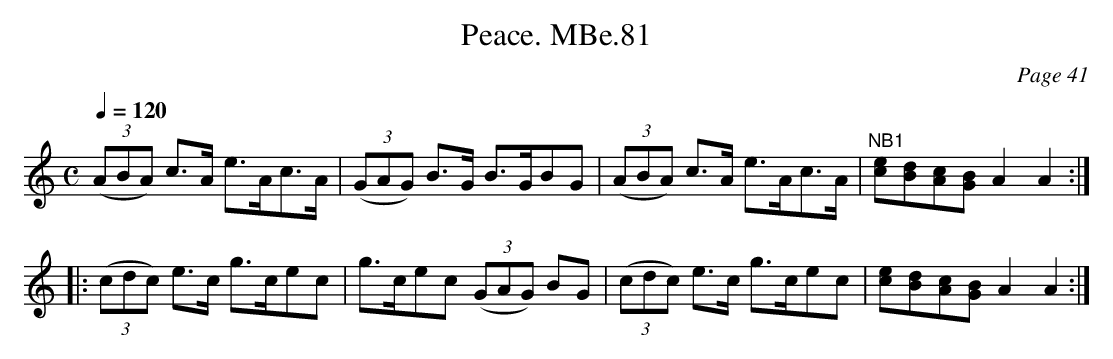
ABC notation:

X:1
C:Page 41
T:Peace. MBe.81
M:C
L:1/8
Q:1/4=120
K:Am
(3(ABA) c>A e>Ac>A|(3(GAG) B>G B>GBG|(3(ABA) c>A e>Ac>A|"^NB1"[ce][Bd][Ac][GB] A2 A2:|
|:(3(cdc) e>c g>cec|g>cec (3(GAG) BG|(3(cdc) e>c g>cec|[ce][Bd][Ac][GB] A2 A2:|
